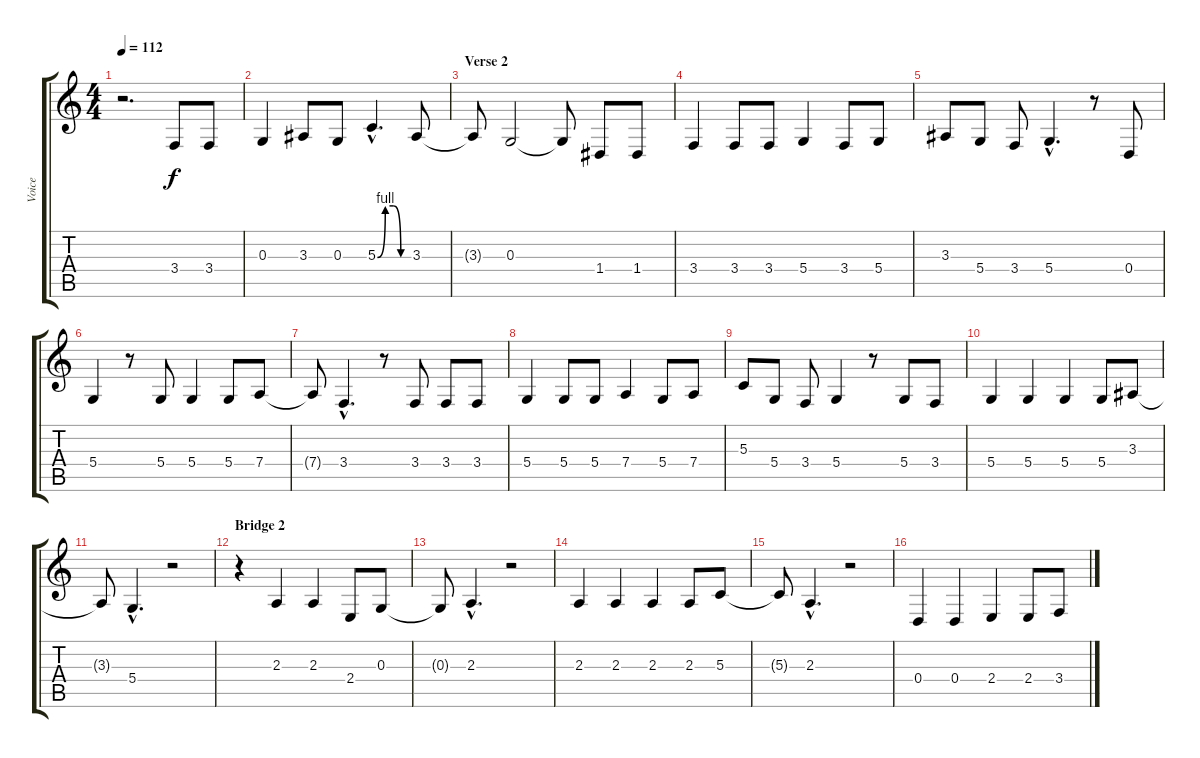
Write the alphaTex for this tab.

\track ("Voice" "Voice") {instrument synthbrass1}
\staff {score tabs}
\tuning (E4 B3 G3 D3 A2 E2) {hide}
\ts (4 4)
\tempo 112
\clef g2
\ks c
r.2{d dy f} 3.4.8 3.4.8 |
0.3.4 3.3.8 0.3.8 5.3{be (custom 0 0 15 4 30 4 45 0 60 0) hac}.4{d} 3.3.8 |
\section ("" "Verse 2")
3.3{t}.8 0.3.2 0.3{t}.8 1.4.8 1.4.8 |
3.4.4 3.4.8 3.4.8 5.4.4 3.4.8 5.4.8 |
3.3.8 5.4.8 3.4.8 5.4{hac}.4{d} r.8 0.4.8 |
5.4.4 r.8 5.4.8 5.4.4 5.4.8 7.4.8 |
7.4{t}.8 3.4{hac}.4{d} r.8 3.4.8 3.4.8 3.4.8 |
5.4.4 5.4.8 5.4.8 7.4.4 5.4.8 7.4.8 |
5.3.8 5.4.8 3.4.8 5.4.4 r.8 5.4.8 3.4.8 |
5.4.4 5.4.4 5.4.4 5.4.8 3.3.8 |
3.3{t}.8 5.4{hac}.4{d} r.2 |
\section ("" "Bridge 2")
r.4 2.3.4 2.3.4 2.4.8 0.3.8 |
0.3{t}.8 2.3{hac}.4{d} r.2 |
2.3.4 2.3.4 2.3.4 2.3.8 5.3.8 |
5.3{t}.8 2.3{hac}.4{d} r.2 |
0.4.4 0.4.4 2.4.4 2.4.8 3.4.8
